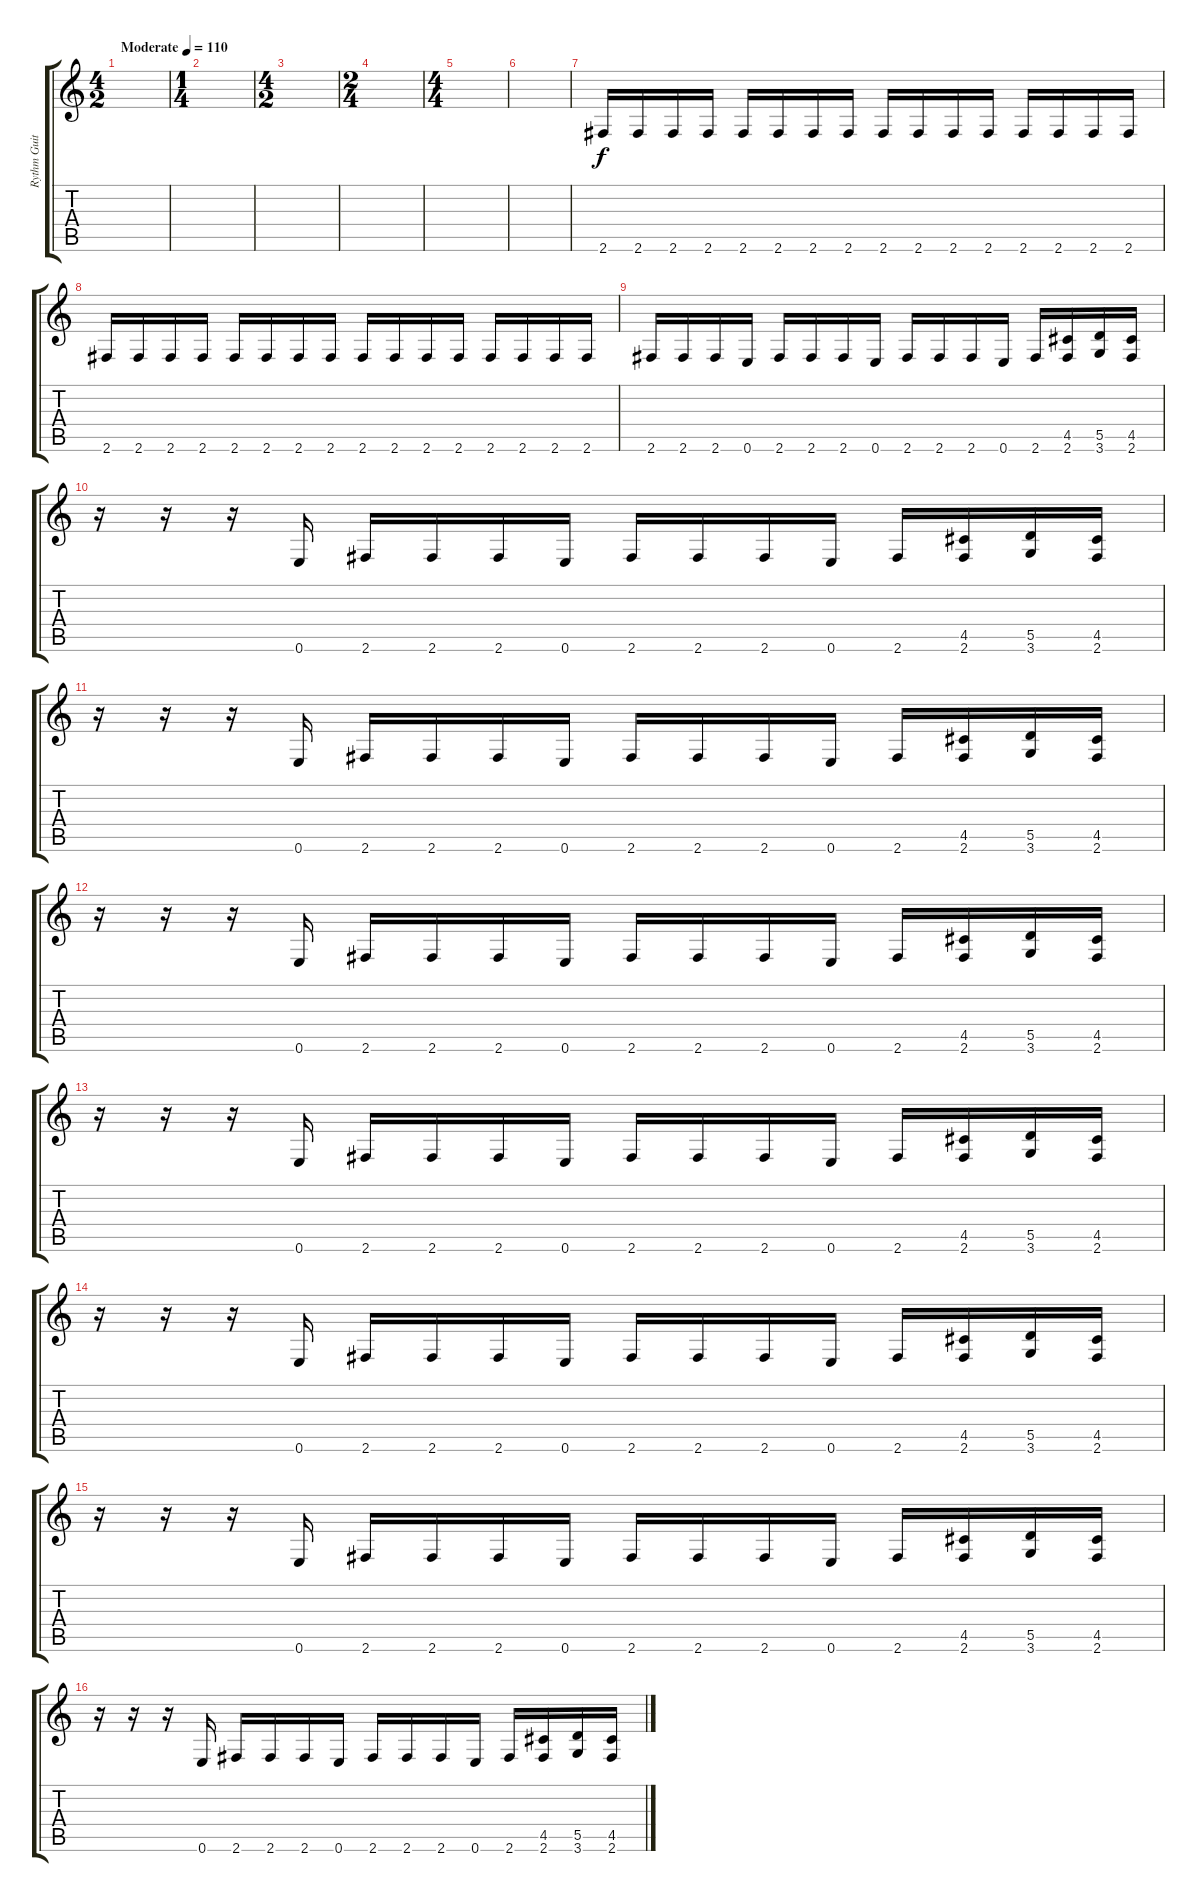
\track ("Rythm Guitar" "Rythm Guit") {instrument overdrivenguitar}
\staff {score tabs}
\tuning (E4 B3 G3 D3 A2 E2) {hide}
\ts (4 2)
\tempo (110 "Moderate")
\clef g2
\ks c
|
\ts (1 4)
|
\ts (4 2)
|
\ts (2 4)
|
\ts (4 4)
|
|
2.6.16 2.6.16 2.6.16 2.6.16 2.6.16 2.6.16 2.6.16 2.6.16 2.6.16 2.6.16 2.6.16 2.6.16 2.6.16 2.6.16 2.6.16 2.6.16 |
2.6.16 2.6.16 2.6.16 2.6.16 2.6.16 2.6.16 2.6.16 2.6.16 2.6.16 2.6.16 2.6.16 2.6.16 2.6.16 2.6.16 2.6.16 2.6.16 |
2.6.16 2.6.16 2.6.16 0.6.16 2.6.16 2.6.16 2.6.16 0.6.16 2.6.16 2.6.16 2.6.16 0.6.16 2.6.16 (4.5 2.6).16 (5.5 3.6).16 (4.5 2.6).16 |
r.16 r.16 r.16 0.6.16 2.6.16 2.6.16 2.6.16 0.6.16 2.6.16 2.6.16 2.6.16 0.6.16 2.6.16 (4.5 2.6).16 (5.5 3.6).16 (4.5 2.6).16 |
r.16 r.16 r.16 0.6.16 2.6.16 2.6.16 2.6.16 0.6.16 2.6.16 2.6.16 2.6.16 0.6.16 2.6.16 (4.5 2.6).16 (5.5 3.6).16 (4.5 2.6).16 |
r.16 r.16 r.16 0.6.16 2.6.16 2.6.16 2.6.16 0.6.16 2.6.16 2.6.16 2.6.16 0.6.16 2.6.16 (4.5 2.6).16 (5.5 3.6).16 (4.5 2.6).16 |
r.16 r.16 r.16 0.6.16 2.6.16 2.6.16 2.6.16 0.6.16 2.6.16 2.6.16 2.6.16 0.6.16 2.6.16 (4.5 2.6).16 (5.5 3.6).16 (4.5 2.6).16 |
r.16 r.16 r.16 0.6.16 2.6.16 2.6.16 2.6.16 0.6.16 2.6.16 2.6.16 2.6.16 0.6.16 2.6.16 (4.5 2.6).16 (5.5 3.6).16 (4.5 2.6).16 |
r.16 r.16 r.16 0.6.16 2.6.16 2.6.16 2.6.16 0.6.16 2.6.16 2.6.16 2.6.16 0.6.16 2.6.16 (4.5 2.6).16 (5.5 3.6).16 (4.5 2.6).16 |
r.16 r.16 r.16 0.6.16 2.6.16 2.6.16 2.6.16 0.6.16 2.6.16 2.6.16 2.6.16 0.6.16 2.6.16 (4.5 2.6).16 (5.5 3.6).16 (4.5 2.6).16
